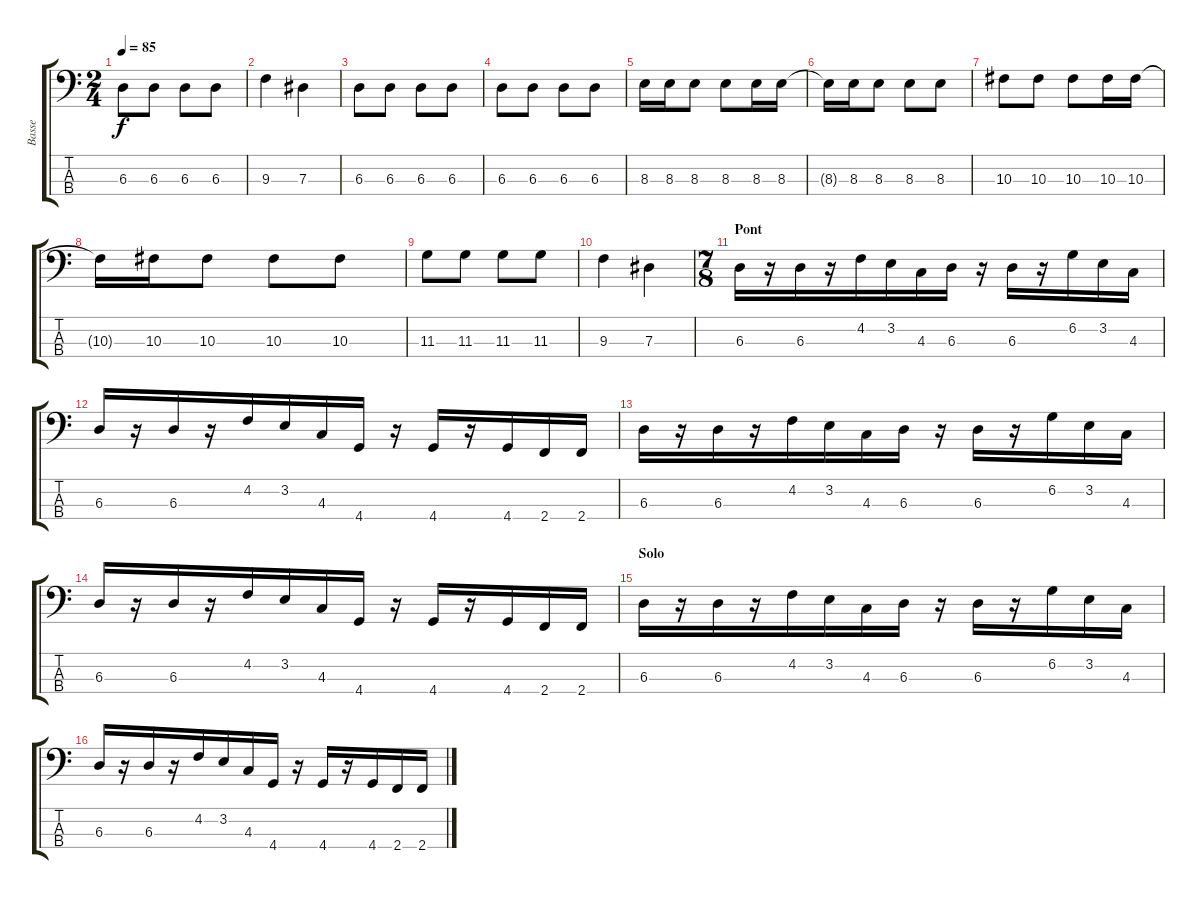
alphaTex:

\track ("Basse" "Basse") {instrument electricbassfinger}
\staff {score tabs}
\tuning (Gb2 Db2 Ab1 Eb1) {hide}
\ts (2 4)
\tempo 85
\clef f4
\ks c
6.3.8{dy f} 6.3.8 6.3.8 6.3.8 |
9.3.4 7.3.4 |
6.3.8 6.3.8 6.3.8 6.3.8 |
6.3.8 6.3.8 6.3.8 6.3.8 |
8.3.16 8.3.16 8.3.8 8.3.8 8.3.16 8.3.16 |
8.3{t}.16 8.3.16 8.3.8 8.3.8 8.3.8 |
10.3.8 10.3.8 10.3.8 10.3.16 10.3.16 |
10.3{t}.16 10.3.16 10.3.8 10.3.8 10.3.8 |
11.3.8 11.3.8 11.3.8 11.3.8 |
9.3.4 7.3.4 |
\ts (7 8)
\section ("" "Pont")
6.3.16 r.16 6.3.16 r.16 4.2.16 3.2.16 4.3.16 6.3.16 r.16 6.3.16 r.16 6.2.16 3.2.16 4.3.16 |
6.3.16 r.16 6.3.16 r.16 4.2.16 3.2.16 4.3.16 4.4.16 r.16 4.4.16 r.16 4.4.16 2.4.16 2.4.16 |
6.3.16 r.16 6.3.16 r.16 4.2.16 3.2.16 4.3.16 6.3.16 r.16 6.3.16 r.16 6.2.16 3.2.16 4.3.16 |
6.3.16 r.16 6.3.16 r.16 4.2.16 3.2.16 4.3.16 4.4.16 r.16 4.4.16 r.16 4.4.16 2.4.16 2.4.16 |
\section ("" "Solo")
6.3.16 r.16 6.3.16 r.16 4.2.16 3.2.16 4.3.16 6.3.16 r.16 6.3.16 r.16 6.2.16 3.2.16 4.3.16 |
6.3.16 r.16 6.3.16 r.16 4.2.16 3.2.16 4.3.16 4.4.16 r.16 4.4.16 r.16 4.4.16 2.4.16 2.4.16
